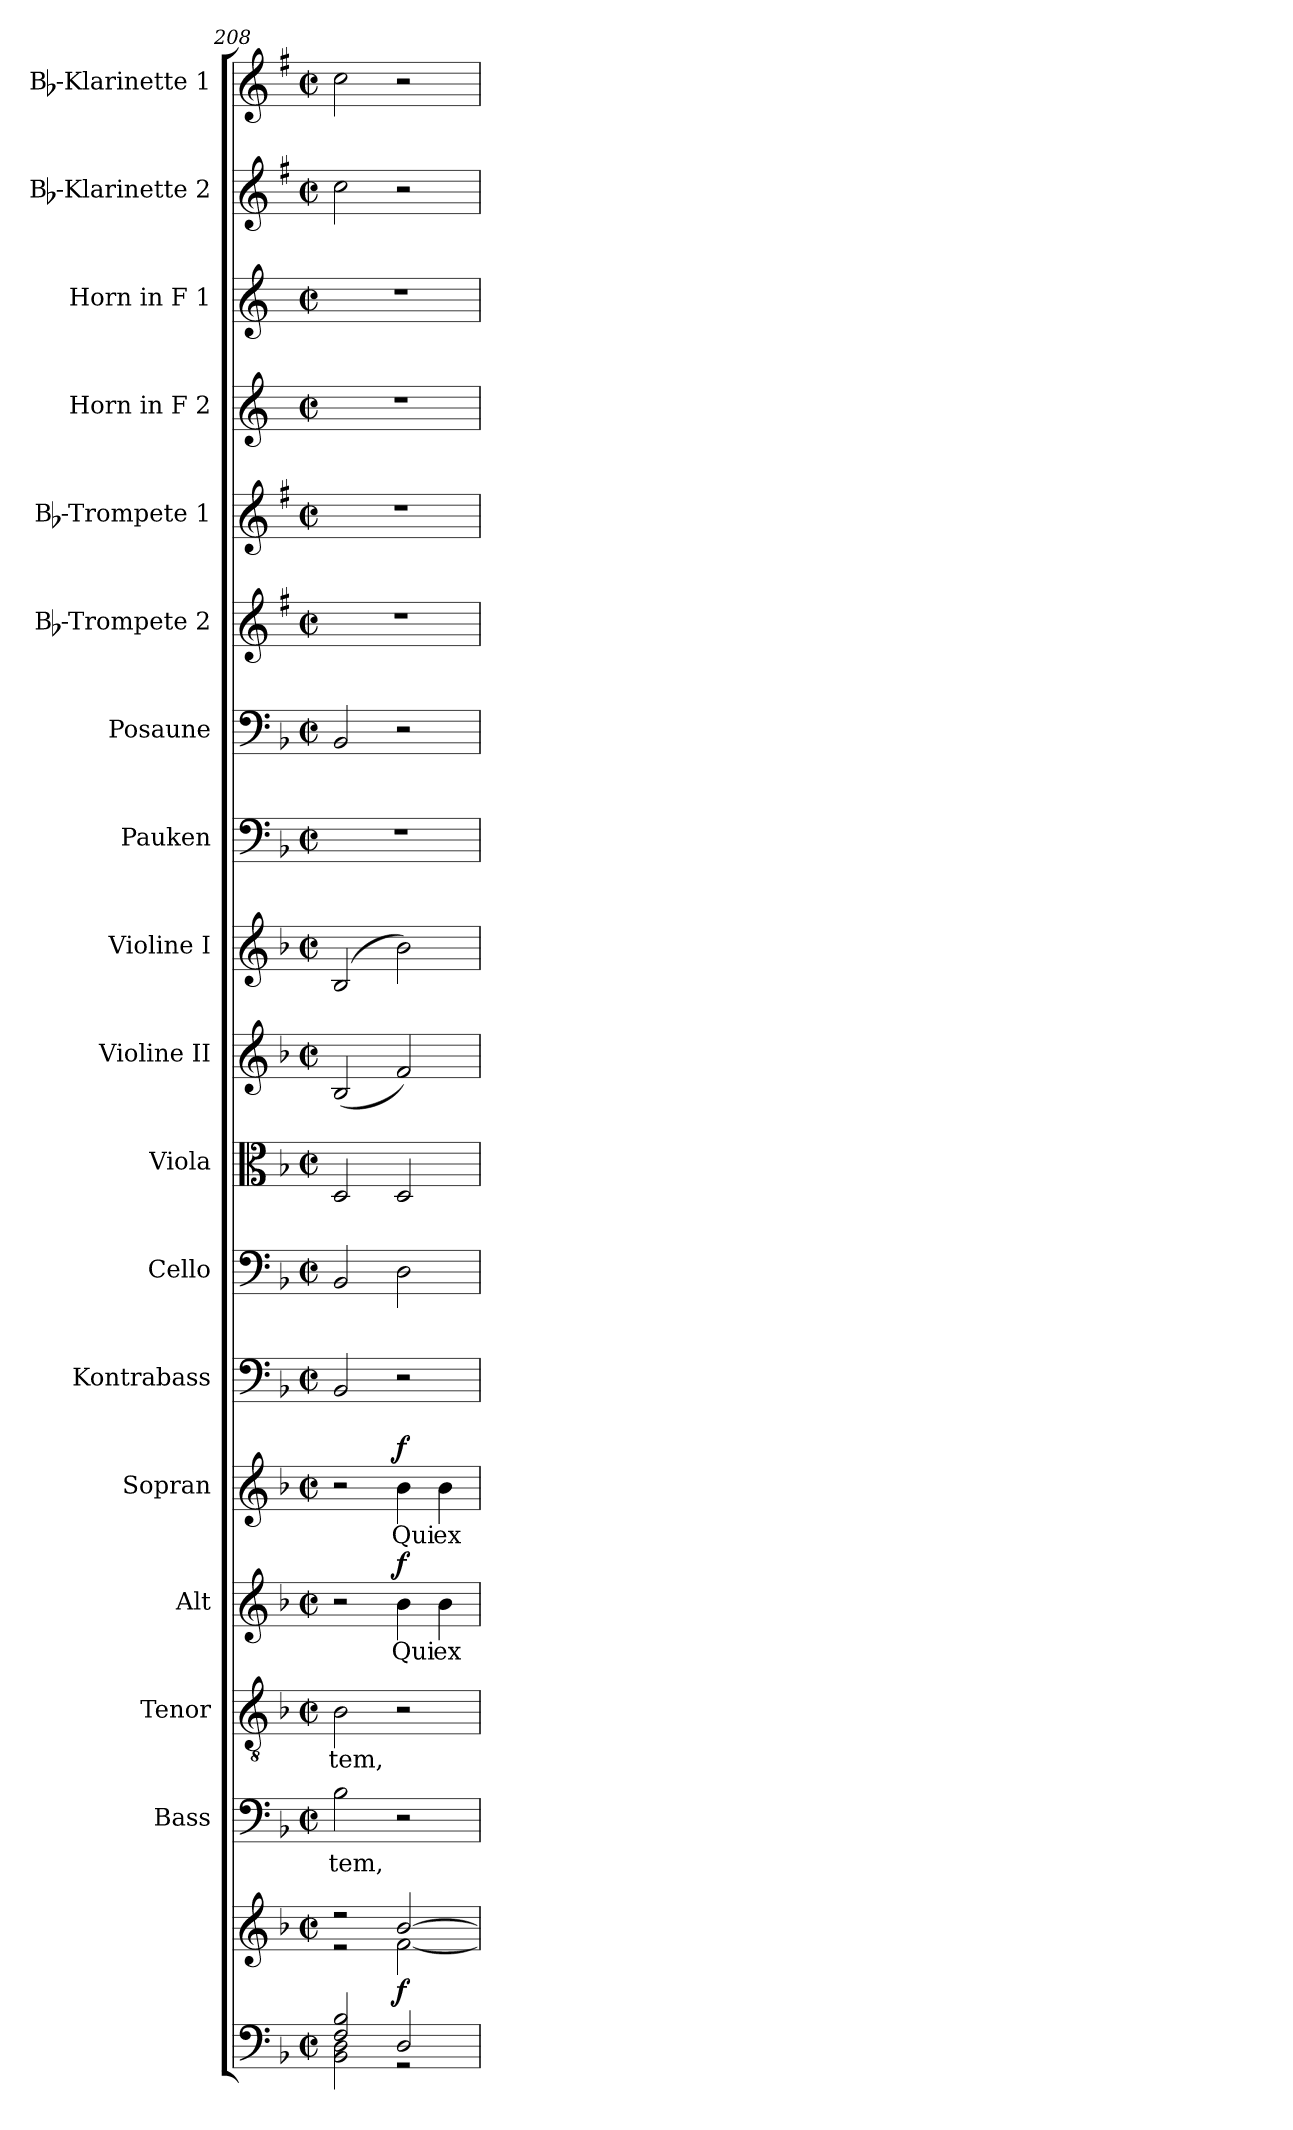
**kern	**kern	**dynam	**kern	**text	**kern	**text	**kern	**text	**dynam	**kern	**text	**dynam	**kern	**kern	**kern	**kern	**kern	**kern	**kern	**kern	**kern	**kern	**kern	**kern	**kern
*part18	*part18	*part18	*part17	*part17	*part16	*part16	*part15	*part15	*part15	*part14	*part14	*part14	*part13	*part12	*part11	*part10	*part9	*part8	*part7	*part6	*part5	*part4	*part3	*part2	*part1
*staff19	*staff18	*staff18/19	*staff17	*staff17	*staff16	*staff16	*staff15	*staff15	*staff15	*staff14	*staff14	*staff14	*staff13	*staff12	*staff11	*staff10	*staff9	*staff8	*staff7	*staff6	*staff5	*staff4	*staff3	*staff2	*staff1
*	*	*	*I"Bass	*	*I"Tenor	*	*I"Alt	*	*	*I"Sopran	*	*	*I"Kontrabass	*I"Cello	*I"Viola	*I"Violine II	*I"Violine I	*I"Pauken	*I"Posaune	*I"Bb-Trompete 2	*I"Bb-Trompete 1	*I"Horn in F 2	*I"Horn in F 1	*I"Bb-Klarinette 2	*I"Bb-Klarinette 1
*	*	*	*I'B.	*	*I'T.	*	*I'A.	*	*	*I'S.	*	*	*I'Kb.	*	*I'Vla.	*I'Vl. II	*I'Vl. I	*I'Pk.	*I'Pos.	*I'Bb Trp. 2	*I'Bb Trp. 1	*	*	*I'Bb Kl. 2	*I'Bb Kl. 1
*clefF4	*clefG2	*	*clefF4	*	*clefGv2	*	*clefG2	*	*	*clefG2	*	*	*clefF4	*clefF4	*clefC3	*clefG2	*clefG2	*clefF4	*clefF4	*clefG2	*clefG2	*clefG2	*clefG2	*clefG2	*clefG2
*	*	*	*	*	*	*	*	*	*	*	*	*	*ITrd7c12	*	*	*	*	*	*	*ITrd1c2	*ITrd1c2	*ITrd4c7	*ITrd4c7	*ITrd1c2	*ITrd1c2
*k[b-]	*k[b-]	*	*k[b-]	*	*k[b-]	*	*k[b-]	*	*	*k[b-]	*	*	*k[b-]	*k[b-]	*k[b-]	*k[b-]	*k[b-]	*k[b-]	*k[b-]	*k[b-]	*k[b-]	*k[b-]	*k[b-]	*k[b-]	*k[b-]
*F:	*F:	*	*F:	*	*F:	*	*F:	*	*	*F:	*	*	*F:	*F:	*F:	*F:	*F:	*F:	*F:	*F:	*F:	*F:	*F:	*F:	*F:
*M2/2	*M2/2	*	*M2/2	*	*M2/2	*	*M2/2	*	*	*M2/2	*	*	*M2/2	*M2/2	*M2/2	*M2/2	*M2/2	*M2/2	*M2/2	*M2/2	*M2/2	*M2/2	*M2/2	*M2/2	*M2/2
*met(c|)	*met(c|)	*	*met(c|)	*	*met(c|)	*	*met(c|)	*	*	*met(c|)	*	*	*met(c|)	*met(c|)	*met(c|)	*met(c|)	*met(c|)	*met(c|)	*met(c|)	*met(c|)	*met(c|)	*met(c|)	*met(c|)	*met(c|)	*met(c|)
=208	=208	=208	=208	=208	=208	=208	=208	=208	=208	=208	=208	=208	=208	=208	=208	=208	=208	=208	=208	=208	=208	=208	=208	=208	=208
*^	*^	*	*	*	*	*	*	*	*	*	*	*	*	*	*	*	*	*	*	*	*	*	*	*	*
!	!	!	!	!	!	!LO:LY:b	!	!LO:LY:b	!	!	!	!	!	!	!	!	!	!	!	!	!	!	!	!	!	!	!
2F/ 2B-/	2BB-\ 2D\	2r	2r	.	2B-\	-tem,	2B-\	-tem,	2r	.	.	2r	.	.	2BBB-/	2BB-/	2D/	(<2B-/	(2B-/	1r	2BB-/	1r	1r	1r	1r	2b-\	2b-\
!	!	!	!	!LO:DY:b	!	!	!	!	!	!LO:LY:b	!LO:DY:a	!	!LO:LY:b	!LO:DY:a	!	!	!	!	!	!	!	!	!	!	!	!	!
2D/	2rGG	[>2b-/	[<2f\	f	2r	.	2r	.	4b-\	Qui	f	4b-\	Qui	f	2r	2D\	2D/	2f/)	2b-\)	.	2r	.	.	.	.	2r	2r
!	!	!	!	!	!	!	!	!	!	!LO:LY:b	!	!	!LO:LY:b	!	!	!	!	!	!	!	!	!	!	!	!	!	!
.	.	.	.	.	.	.	.	.	4b-\	ex	.	4b-\	ex	.	.	.	.	.	.	.	.	.	.	.	.	.	.
*v	*v	*	*	*	*	*	*	*	*	*	*	*	*	*	*	*	*	*	*	*	*	*	*	*	*	*	*
*	*v	*v	*	*	*	*	*	*	*	*	*	*	*	*	*	*	*	*	*	*	*	*	*	*	*	*
=	=	=	=	=	=	=	=	=	=	=	=	=	=	=	=	=	=	=	=	=	=	=	=	=	=
*-	*-	*-	*-	*-	*-	*-	*-	*-	*-	*-	*-	*-	*-	*-	*-	*-	*-	*-	*-	*-	*-	*-	*-	*-	*-
